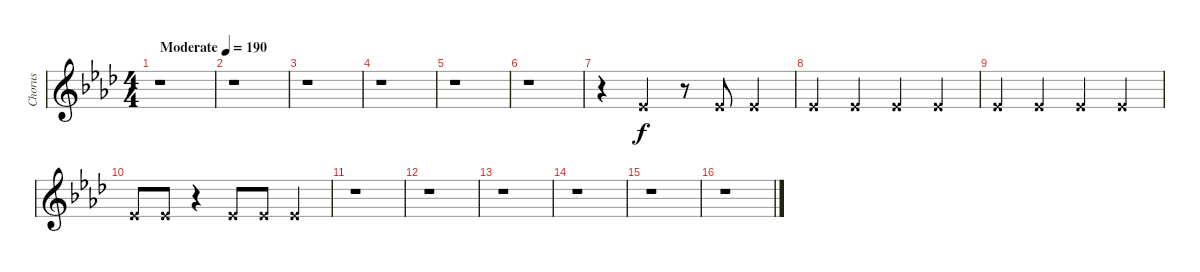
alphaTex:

\track ("Chorus" "Chorus") {instrument lead6voice}
\staff {score}
\tuning (E4 B3 G3 D3 A2 E2) {hide}
\ts (4 4)
\tempo (190 "Moderate")
\clef g2
\ks ab
r.1{dy f instrument lead6voice} |
r.1 |
r.1 |
r.1 |
r.1 |
r.1 |
r.4 4.2{x}.4 r.8 4.2{x}.8 4.2{x}.4 |
4.2{x}.4 4.2{x}.4 4.2{x}.4 4.2{x}.4 |
4.2{x}.4 4.2{x}.4 4.2{x}.4 4.2{x}.4 |
4.2{x}.8 4.2{x}.8 r.4 4.2{x}.8 4.2{x}.8 4.2{x}.4 |
r.1 |
r.1 |
r.1 |
r.1 |
r.1 |
r.1
